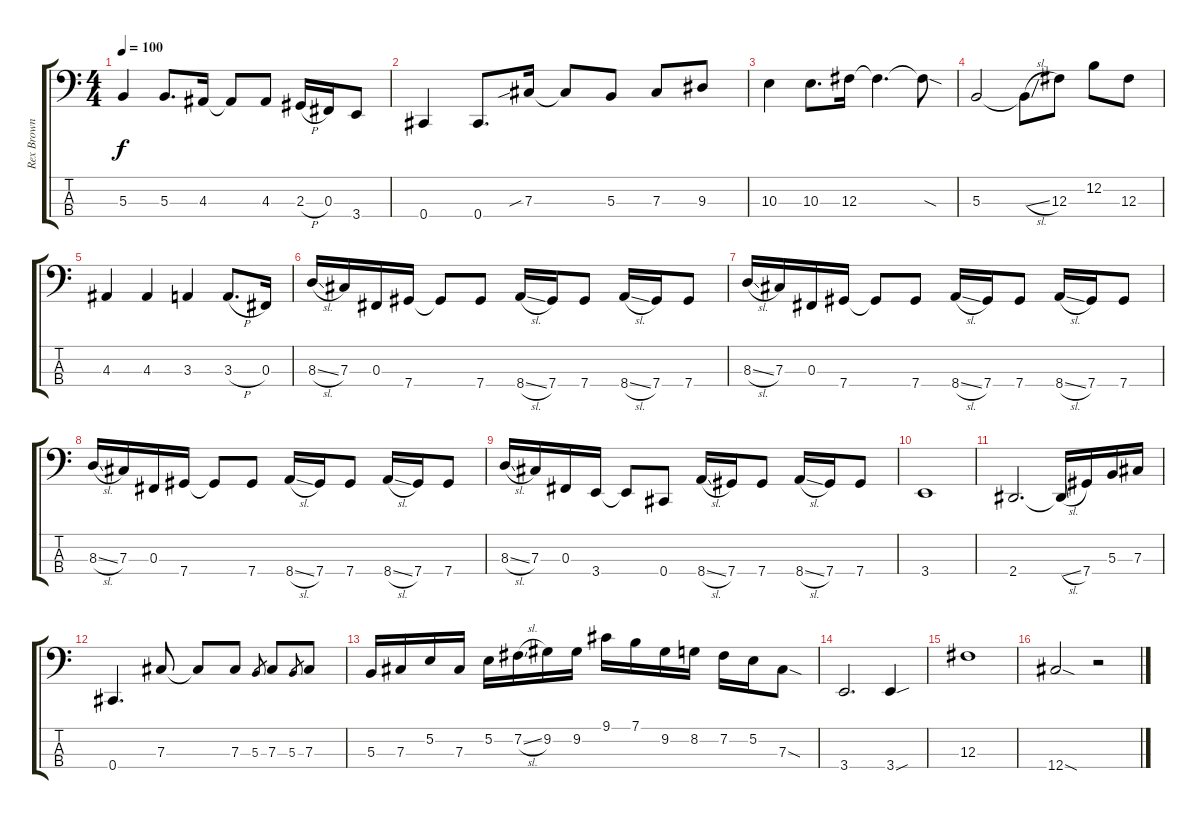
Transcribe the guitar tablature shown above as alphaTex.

\track ("Rex Brown" "Rex Brown") {instrument electricbassfinger}
\staff {score tabs}
\tuning (E2 B1 Gb1 Db1) {hide}
\ts (4 4)
\tempo 100
\clef f4
\ks c
5.3.4{dy f} 5.3.8{d} 4.3.16 4.3{t}.8 4.3.8 2.3{h}.16 0.3.16 3.4.8 |
0.4.4 0.4.8{d} 7.3{sib}.16 7.3{t}.8 5.3.8 7.3.8 9.3.8 |
10.3.4 10.3.8{d} 12.3.16 12.3{t}.4{d} 12.3{sod t}.8 |
5.3.2 5.3{sl t}.8 12.3.8 12.2.8 12.3.8 |
4.3.4 4.3.4 3.3.4 3.3{h}.8{d} 0.3.16 |
8.3{sl}.16 7.3.16 0.3.16 7.4.16 7.4{t}.8 7.4.8 8.4{sl}.16 7.4.16 7.4.8 8.4{sl}.16 7.4.16 7.4.8 |
8.3{sl}.16 7.3.16 0.3.16 7.4.16 7.4{t}.8 7.4.8 8.4{sl}.16 7.4.16 7.4.8 8.4{sl}.16 7.4.16 7.4.8 |
8.3{sl}.16 7.3.16 0.3.16 7.4.16 7.4{t}.8 7.4.8 8.4{sl}.16 7.4.16 7.4.8 8.4{sl}.16 7.4.16 7.4.8 |
8.3{sl}.16 7.3.16 0.3.16 3.4.16 3.4{t}.8 0.4.8 8.4{sl}.16 7.4.16 7.4.8 8.4{sl}.16 7.4.16 7.4.8 |
3.4.1 |
2.4.2{d} 2.4{sl t}.16 7.4.16 5.3.16 7.3.16 |
0.4.4{d} 7.3.8 7.3{t}.8 7.3.8 5.3.8{gr} 7.3.8 5.3.8{gr} 7.3.8 |
5.3.16 7.3.16 5.2.16 7.3.16 5.2.16 7.2{sl}.16 9.2.16 9.2.16 9.1.16 7.1.16 9.2.16 8.2.16 7.2.16 5.2.16 7.3{sod}.8 |
3.4.2{d} 3.4{sou}.4 |
12.3.1 |
12.4{sod}.2 r.2
